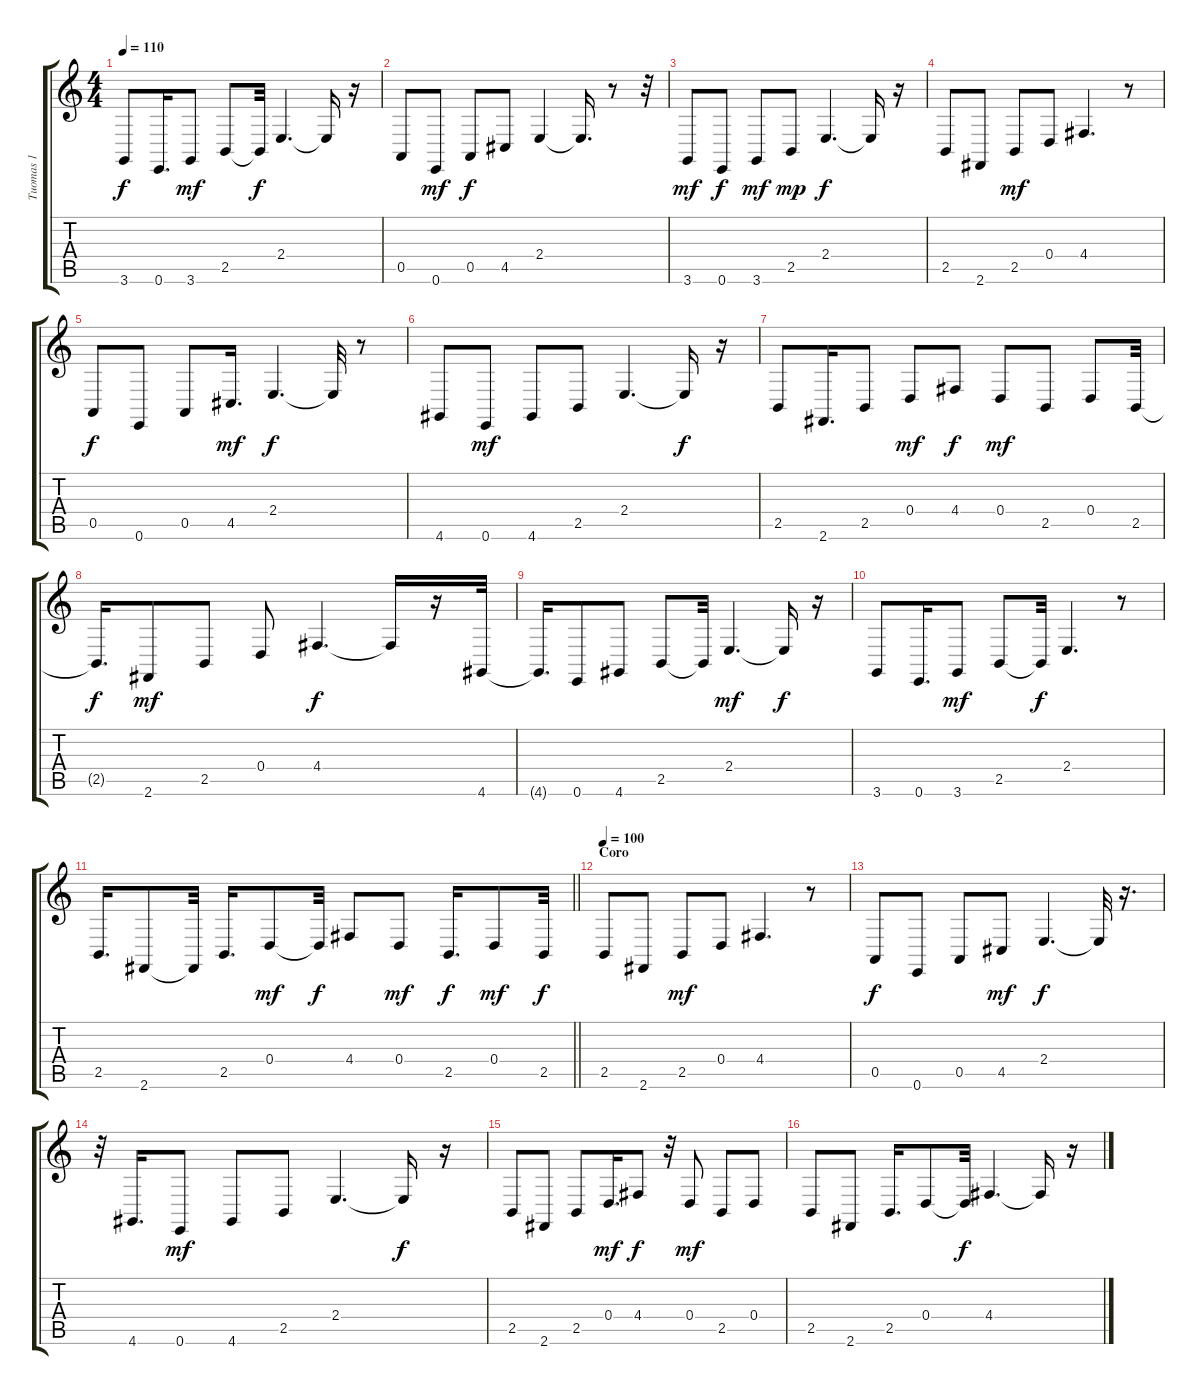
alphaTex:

\track ("Tuomas 1" "Tuomas 1") {instrument acousticgrandpiano}
\staff {score tabs}
\tuning (E4 B3 G3 D3 A2 E2) {hide}
\ts (4 4)
\tempo 110
\clef g2
\ks c
3.6.8{dy f} 0.6.16{d} 3.6.8{dy mf} 2.5.8 2.5{t}.32{dy f} 2.4.4{d} 2.4{t}.16 r.16 |
0.5.8 0.6.8{dy mf} 0.5.8{dy f} 4.5.8 2.4.4 2.4{t}.16{d} r.8 r.32 |
3.6.8{dy mf} 0.6.8{dy f} 3.6.8{dy mf} 2.5.8{dy mp} 2.4.4{d dy f} 2.4{t}.16 r.16 |
2.5.8 2.6.8 2.5.8{dy mf} 0.4.8 4.4.4{d} r.8 |
0.5.8{dy f} 0.6.8 0.5.8 4.5.16{d dy mf} 2.4.4{d dy f} 2.4{t}.32 r.8 |
4.6.8 0.6.8{dy mf} 4.6.8 2.5.8 2.4.4{d} 2.4{t}.16{dy f} r.16 |
2.5.8 2.6.16{d} 2.5.8 0.4.8{dy mf} 4.4.8{dy f} 0.4.8{dy mf} 2.5.8 0.4.8 2.5.32 |
2.5{t}.16{d dy f} 2.6.8{dy mf} 2.5.8 0.4.8 4.4.4{d dy f} 4.4{t}.16 r.16 4.6.32 |
4.6{t}.16{d} 0.6.8 4.6.8 2.5.8 2.5{t}.32 2.4.4{d dy mf} 2.4{t}.16{dy f} r.16 |
3.6.8 0.6.16{d} 3.6.8{dy mf} 2.5.8 2.5{t}.32{dy f} 2.4.4{d} r.8 |
\barLineRight lightlight
2.5.16{d} 2.6.8 2.6{t}.32 2.5.16{d} 0.4.8{dy mf} 0.4{t}.32{dy f} 4.4.8 0.4.8{dy mf} 2.5.16{d dy f} 0.4.8{dy mf} 2.5.32{dy f} |
\section ("" "Coro")
\tempo 100
2.5.8 2.6.8 2.5.8{dy mf} 0.4.8 4.4.4{d} r.8 |
0.5.8{dy f} 0.6.8 0.5.8 4.5.8{dy mf} 2.4.4{d dy f} 2.4{t}.32 r.16{d} |
r.32 4.6.16{d} 0.6.8{dy mf} 4.6.8 2.5.8 2.4.4{d} 2.4{t}.16{dy f} r.16 |
2.5.8 2.6.8 2.5.8 0.4.16{d dy mf} 4.4.8{dy f} r.32 0.4.8{dy mf} 2.5.8 0.4.8 |
2.5.8 2.6.8 2.5.16{d} 0.4.8 0.4{t}.32{dy f} 4.4.4{d} 4.4{t}.16 r.16
